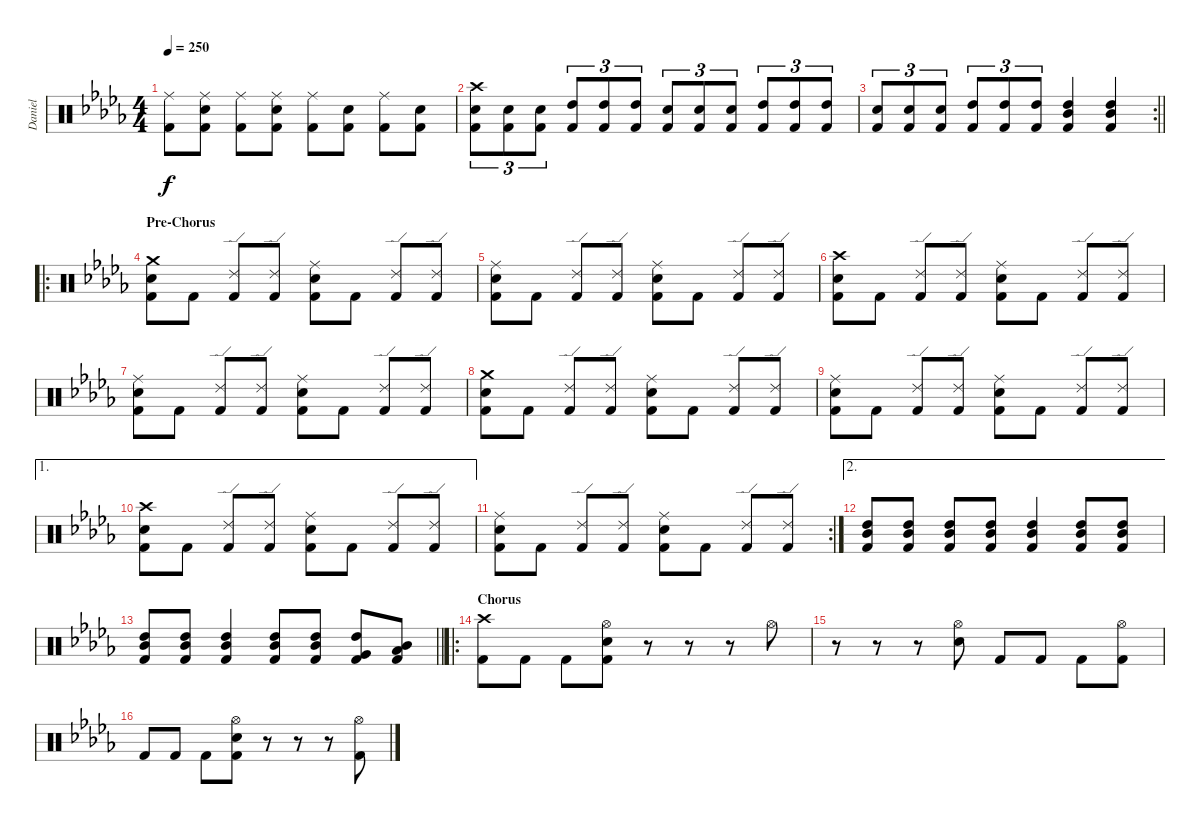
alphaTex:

\track ("Daniel" "Daniel") {instrument percussion}
\staff {score}
\articulation defaults
\ts (4 4)
\tempo 250
\clef neutral
\ks bbminor
("Ride (middle)" "Kick (hit) 2").8{dy f} ("Ride (middle)" "Snare (hit) 2" "Kick (hit) 2").8 ("Ride (middle)" "Kick (hit) 2").8 ("Ride (middle)" "Snare (hit) 2" "Kick (hit) 2").8 ("Ride (middle)" "Kick (hit) 2").8 ("Snare (hit) 2" "Kick (hit) 2").8 ("Ride (middle)" "Kick (hit) 2").8 ("Snare (hit) 2" "Kick (hit) 2").8 |
("Crash high (hit)" "Snare (hit) 2" "Kick (hit) 2").8{tu (3 2)} ("Snare (hit) 2" "Kick (hit) 2").8{tu (3 2)} ("Snare (hit) 2" "Kick (hit) 2").8{tu (3 2)} ("High Tom (hit)" "Kick (hit) 2").8{tu (3 2)} ("High Tom (hit)" "Kick (hit) 2").8{tu (3 2)} ("High Tom (hit)" "Kick (hit) 2").8{tu (3 2)} ("Snare (hit) 2" "Kick (hit) 2").8{tu (3 2)} ("Snare (hit) 2" "Kick (hit) 2").8{tu (3 2)} ("Snare (hit) 2" "Kick (hit) 2").8{tu (3 2)} ("High Tom (hit)" "Kick (hit) 2").8{tu (3 2)} ("High Tom (hit)" "Kick (hit) 2").8{tu (3 2)} ("High Tom (hit)" "Kick (hit) 2").8{tu (3 2)} |
\rc 2
\barLineRight lightlight
("Snare (hit) 2" "Kick (hit) 2").8{tu (3 2)} ("Snare (hit) 2" "Kick (hit) 2").8{tu (3 2)} ("Snare (hit) 2" "Kick (hit) 2").8{tu (3 2)} ("High Tom (hit)" "Kick (hit) 2").8{tu (3 2)} ("High Tom (hit)" "Kick (hit) 2").8{tu (3 2)} ("High Tom (hit)" "Kick (hit) 2").8{tu (3 2)} ("High Tom (hit)" "Mid Tom (hit)" "Kick (hit) 2").4 ("High Tom (hit)" "Mid Tom (hit)" "Kick (hit) 2").4 |
\ro
\section ("" "Pre-Chorus")
("Crash medium (hit)" "Snare (hit) 2" "Kick (hit) 2").8 "Kick (hit) 2".8 ("Ride (edge) 2" "Kick (hit) 2").8 ("Ride (edge) 2" "Kick (hit) 2").8 ("Ride (middle)" "Snare (hit) 2" "Kick (hit) 2").8 "Kick (hit) 2".8 ("Ride (edge) 2" "Kick (hit) 2").8 ("Ride (edge) 2" "Kick (hit) 2").8 |
("Ride (middle)" "Snare (hit) 2" "Kick (hit) 2").8 "Kick (hit) 2".8 ("Ride (edge) 2" "Kick (hit) 2").8 ("Ride (edge) 2" "Kick (hit) 2").8 ("Ride (middle)" "Snare (hit) 2" "Kick (hit) 2").8 "Kick (hit) 2".8 ("Ride (edge) 2" "Kick (hit) 2").8 ("Ride (edge) 2" "Kick (hit) 2").8 |
("Crash high (hit)" "Snare (hit) 2" "Kick (hit) 2").8 "Kick (hit) 2".8 ("Ride (edge) 2" "Kick (hit) 2").8 ("Ride (edge) 2" "Kick (hit) 2").8 ("Ride (middle)" "Snare (hit) 2" "Kick (hit) 2").8 "Kick (hit) 2".8 ("Ride (edge) 2" "Kick (hit) 2").8 ("Ride (edge) 2" "Kick (hit) 2").8 |
("Ride (middle)" "Snare (hit) 2" "Kick (hit) 2").8 "Kick (hit) 2".8 ("Ride (edge) 2" "Kick (hit) 2").8 ("Ride (edge) 2" "Kick (hit) 2").8 ("Ride (middle)" "Snare (hit) 2" "Kick (hit) 2").8 "Kick (hit) 2".8 ("Ride (edge) 2" "Kick (hit) 2").8 ("Ride (edge) 2" "Kick (hit) 2").8 |
("Crash medium (hit)" "Snare (hit) 2" "Kick (hit) 2").8 "Kick (hit) 2".8 ("Ride (edge) 2" "Kick (hit) 2").8 ("Ride (edge) 2" "Kick (hit) 2").8 ("Ride (middle)" "Snare (hit) 2" "Kick (hit) 2").8 "Kick (hit) 2".8 ("Ride (edge) 2" "Kick (hit) 2").8 ("Ride (edge) 2" "Kick (hit) 2").8 |
("Ride (middle)" "Snare (hit) 2" "Kick (hit) 2").8 "Kick (hit) 2".8 ("Ride (edge) 2" "Kick (hit) 2").8 ("Ride (edge) 2" "Kick (hit) 2").8 ("Ride (middle)" "Snare (hit) 2" "Kick (hit) 2").8 "Kick (hit) 2".8 ("Ride (edge) 2" "Kick (hit) 2").8 ("Ride (edge) 2" "Kick (hit) 2").8 |
\ae 1
("Crash high (hit)" "Snare (hit) 2" "Kick (hit) 2").8 "Kick (hit) 2".8 ("Ride (edge) 2" "Kick (hit) 2").8 ("Ride (edge) 2" "Kick (hit) 2").8 ("Ride (middle)" "Snare (hit) 2" "Kick (hit) 2").8 "Kick (hit) 2".8 ("Ride (edge) 2" "Kick (hit) 2").8 ("Ride (edge) 2" "Kick (hit) 2").8 |
\rc 2
("Ride (middle)" "Snare (hit) 2" "Kick (hit) 2").8 "Kick (hit) 2".8 ("Ride (edge) 2" "Kick (hit) 2").8 ("Ride (edge) 2" "Kick (hit) 2").8 ("Ride (middle)" "Snare (hit) 2" "Kick (hit) 2").8 "Kick (hit) 2".8 ("Ride (edge) 2" "Kick (hit) 2").8 ("Ride (edge) 2" "Kick (hit) 2").8 |
\ae 2
("High Tom (hit)" "Mid Tom (hit)" "Kick (hit) 2").8 ("High Tom (hit)" "Mid Tom (hit)" "Kick (hit) 2").8 ("High Tom (hit)" "Mid Tom (hit)" "Kick (hit) 2").8 ("High Tom (hit)" "Mid Tom (hit)" "Kick (hit) 2").8 ("High Tom (hit)" "Mid Tom (hit)" "Kick (hit) 2").4 ("High Tom (hit)" "Mid Tom (hit)" "Kick (hit) 2").8 ("High Tom (hit)" "Mid Tom (hit)" "Kick (hit) 2").8 |
\barLineRight lightlight
("High Tom (hit)" "Mid Tom (hit)" "Kick (hit) 2").8 ("High Tom (hit)" "Mid Tom (hit)" "Kick (hit) 2").8 ("High Tom (hit)" "Mid Tom (hit)" "Kick (hit) 2").4 ("High Tom (hit)" "Mid Tom (hit)" "Kick (hit) 2").8 ("High Tom (hit)" "Mid Tom (hit)" "Kick (hit) 2").8 ("High Tom (hit)" "Very Low Tom (hit)" "Kick (hit) 2").8 ("Mid Tom (hit)" "Low Floor Tom (hit)" "Kick (hit) 2").8 |
\ro
\section ("" "Chorus")
("Crash high (hit)" "Kick (hit) 2").8 "Kick (hit) 2".8 "Kick (hit) 2".8 ("Hi-Hat (open)" "Snare (hit) 2" "Kick (hit) 2").8 r.8 r.8 r.8 "Hi-Hat (open)".8 |
r.8 r.8 r.8 ("Hi-Hat (open)" "Snare (hit) 2").8 "Kick (hit) 2".8 "Kick (hit) 2".8 "Kick (hit) 2".8 ("Hi-Hat (open)" "Kick (hit) 2").8 |
"Kick (hit) 2".8 "Kick (hit) 2".8 "Kick (hit) 2".8 ("Hi-Hat (open)" "Snare (hit) 2" "Kick (hit) 2").8 r.8 r.8 r.8 ("Hi-Hat (open)" "Kick (hit) 2").8
